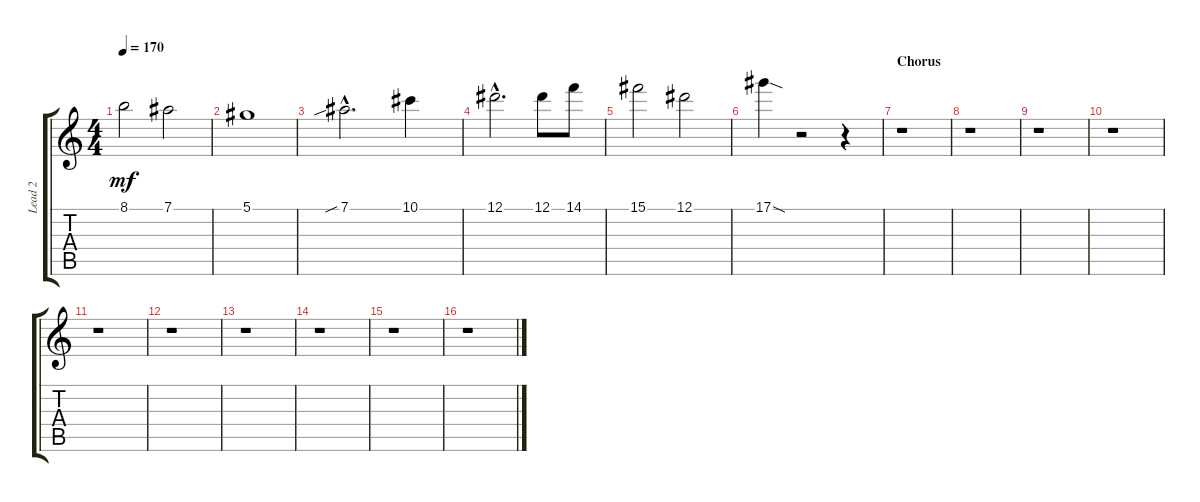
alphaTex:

\track ("Lead 2" "Lead 2") {instrument distortionguitar}
\staff {score tabs}
\tuning (Eb4 Bb3 Gb3 Db3 Ab2 Eb2) {hide}
\ts (4 4)
\section ("" "")
\tempo 170
\clef g2
\ks c
8.1.2{dy mf instrument distortionguitar} 7.1.2 |
5.1.1 |
7.1{sib hac}.2{d} 10.1.4 |
12.1{hac}.2{d} 12.1.8 14.1.8 |
15.1.2 12.1.2 |
17.1{sod}.4 r.2 r.4 |
\section ("" "Chorus")
r.1 |
r.1 |
r.1 |
r.1 |
r.1 |
r.1 |
r.1 |
r.1 |
r.1 |
r.1
